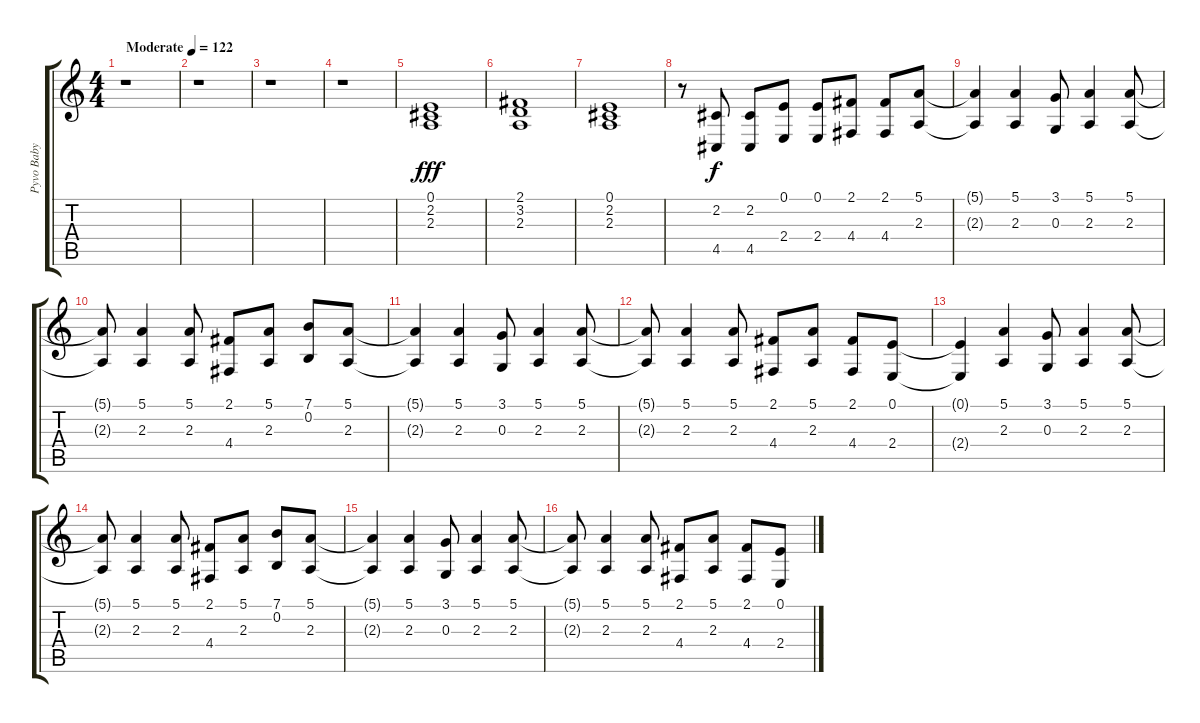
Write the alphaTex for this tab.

\track ("Pyvo Baby Papirosy" "Pyvo Baby ") {instrument altosax}
\staff {score tabs}
\tuning (E4 B3 G3 D3 A2 E2) {hide}
\ts (4 4)
\tempo (122 "Moderate")
\clef g2
\ks c
r.1{dy fff instrument altosax} |
r.1 |
r.1 |
r.1 |
(0.1 2.2 2.3).1 |
(2.1 3.2 2.3).1 |
(0.1 2.2 2.3).1 |
r.8 (2.2 4.5).8{dy f} (2.2 4.5).8 (0.1 2.4).8 (0.1 2.4).8 (2.1 4.4).8 (2.1 4.4).8 (5.1 2.3).8 |
(5.1{t} 2.3{t}).4 (5.1 2.3).4 (3.1 0.3).8 (5.1 2.3).4 (5.1 2.3).8 |
(5.1{t} 2.3{t}).8 (5.1 2.3).4 (5.1 2.3).8 (2.1 4.4).8 (5.1 2.3).8 (7.1 0.2).8 (5.1 2.3).8 |
(5.1{t} 2.3{t}).4 (5.1 2.3).4 (3.1 0.3).8 (5.1 2.3).4 (5.1 2.3).8 |
(5.1{t} 2.3{t}).8 (5.1 2.3).4 (5.1 2.3).8 (2.1 4.4).8 (5.1 2.3).8 (2.1 4.4).8 (0.1 2.4).8 |
(0.1{t} 2.4{t}).4 (5.1 2.3).4 (3.1 0.3).8 (5.1 2.3).4 (5.1 2.3).8 |
(5.1{t} 2.3{t}).8 (5.1 2.3).4 (5.1 2.3).8 (2.1 4.4).8 (5.1 2.3).8 (7.1 0.2).8 (5.1 2.3).8 |
(5.1{t} 2.3{t}).4 (5.1 2.3).4 (3.1 0.3).8 (5.1 2.3).4 (5.1 2.3).8 |
(5.1{t} 2.3{t}).8 (5.1 2.3).4 (5.1 2.3).8 (2.1 4.4).8 (5.1 2.3).8 (2.1 4.4).8 (0.1 2.4).8
